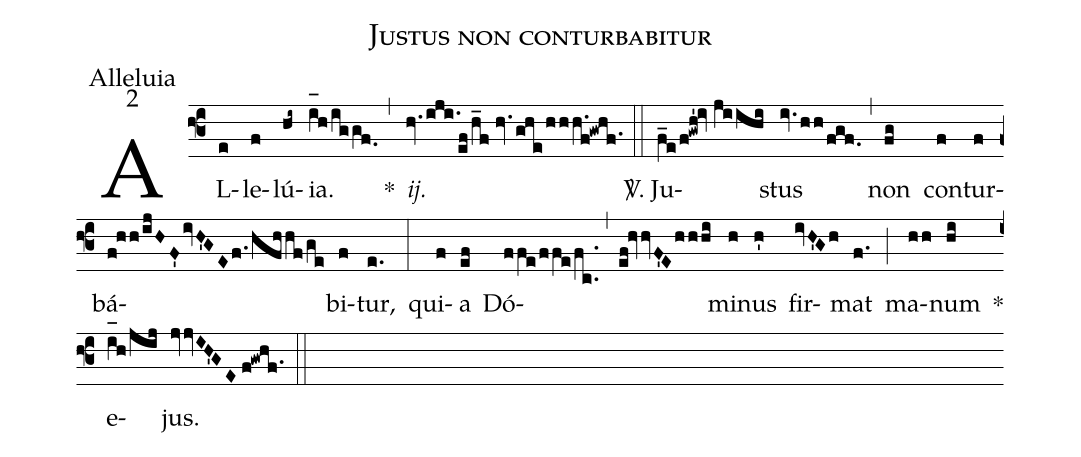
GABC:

name:Justus non conturbabitur;
office-part:Alleluia;
mode:2;
%%
(f3) AL(e)le(f)lú(hi~){ia}.(i_[oh:h]h/iggf.0) <clear>*(,) <i>ij.</i>(hv.iji./[-0.5]ef/h_f//hv.ghe/hhh.f!gwhf.1) (::) <sp>V/</sp>. Ju(f_e/f!gwh'!iv//jiihi)stus(iv.hh/fgf.) (,) non(fg) con(f)tur(f)bá(f!hh/ijHF'ivH'GEf./hfhhf/ge)bi(f)tur,(e.) (:) qui(f)a(ef) Dó(ffe/ffe/fc..)(,)(ef!hvvF'Ehhhi)mi(h)nus(h') fir(ivH'Gh)mat(f.) (;) ma(hh)num(hi) *() e(i_[oh:h]h/jij)jus.(jvvIH'GE//f!gwhf.1) (::)
